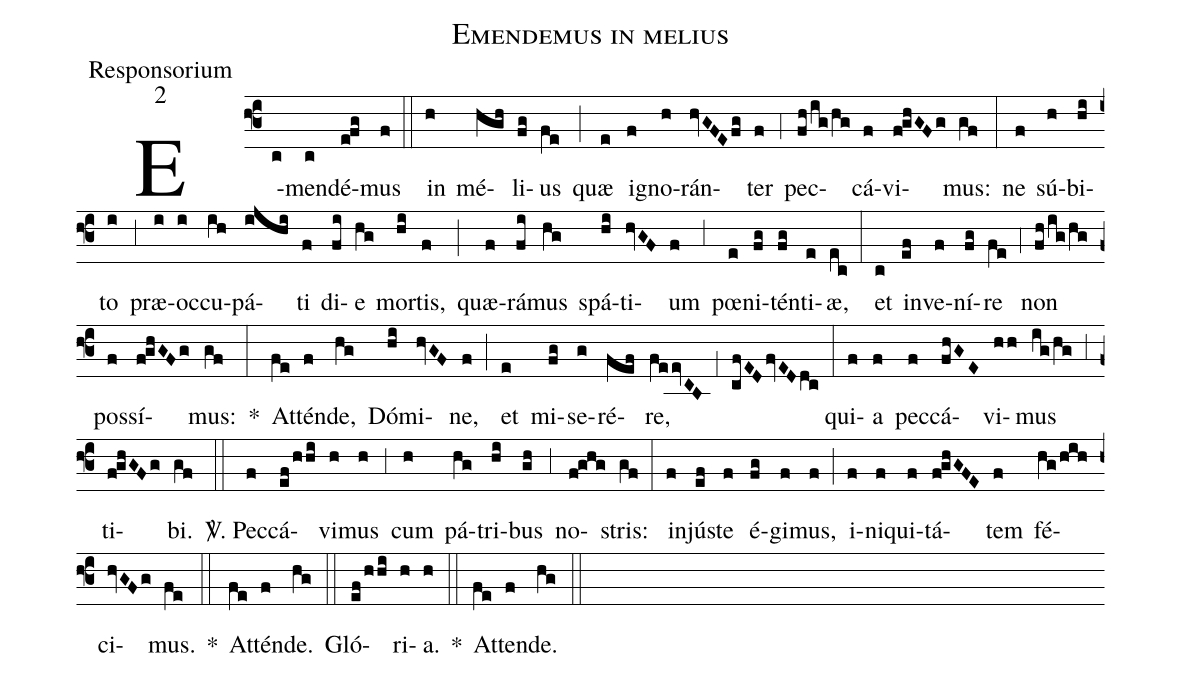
name:Emendemus in melius;
office-part:Responsorium;
mode:2;
%%
(f3) E(c)men(c)dé(e!fg)mus(f) (::)
in(h) mé(hgh)li(fg)us(fe) (;) quæ(e) i(f)gno(h)rán(hvGFEfg)ter(f) (,4) pec(fh/ig/hg)cá(f)vi(f!ghGFg)mus:(gf) (:)
ne(f) sú(h)bi(hi)to(i) (,3) præ(i)oc(i)cu(ih)pá(ijhi)ti(f) di(fi)e(hg) mor(hi)tis,(f) (;) quæ(f)rá(fi)mus(hg) spá(hi)ti(hvGF)um(f) (,3) pœ(e)ni(fg)tén(fg)ti(e)æ,(ec) (:)
et(c) in(ef)ve(f)ní(fg)re(fe) (,4) non(fh/ig/hg) pos(f)sí(f!ghGFg)mus:(gf) *(:) At(fe)tén(f)de,(hg) Dó(hi)mi(hvGF)ne,(f) (;) et(e) mi(fg)se(g)ré(fef)re,(feevCB) (,1) (cfED/fvEDdc) (:)
qui(f)a(f) pec(f)cá(fhGE)vi(hh)mus(ig/hg) (,3) ti(f!ghGFg)bi.(gf) (::)

<sp>V/</sp>. Pec(f)cá(ef/hhi)vi(h)mus(h) (,3) cum(h) pá(hg)tri(hi)bus(gh) (,3) no(f!ghg)stris:(gf) (:)
in(f)jú(ef)ste(f) é(fg)gi(f)mus,(f) (;) i(f)ni(f)qui(f)tá(f!ghGFE)tem(f) fé(hg/hih)ci(hvGFg)mus.(fe) *(::) At(fe)tén(f)de.(hg) (::)

Gló(ef/hhi)ri(h)a.(h) *(::) At(fe)ten(f)de.(hg) (::)
